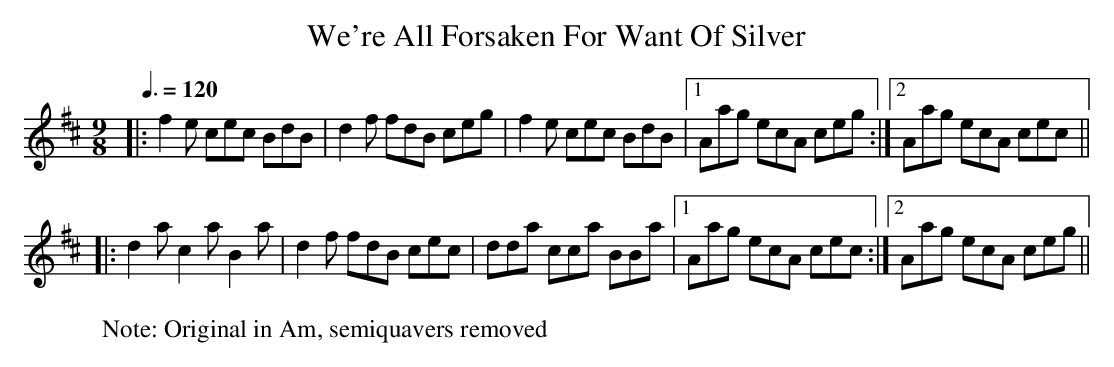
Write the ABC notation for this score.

X:1
T:We're All Forsaken For Want Of Silver
M:9/8
L:1/8
Q:3/8=120
K:D
|: f2e cec BdB | d2f fdB ceg | f2e cec BdB |1 Aag ecA ceg :|2 Aag ecA cec ||
|: d2a c2a B2a | d2f fdB cec | dda cca BBa |1 Aag ecA cec :|2 Aag ecA ceg ||
W:Note: Original in Am, semiquavers removed
